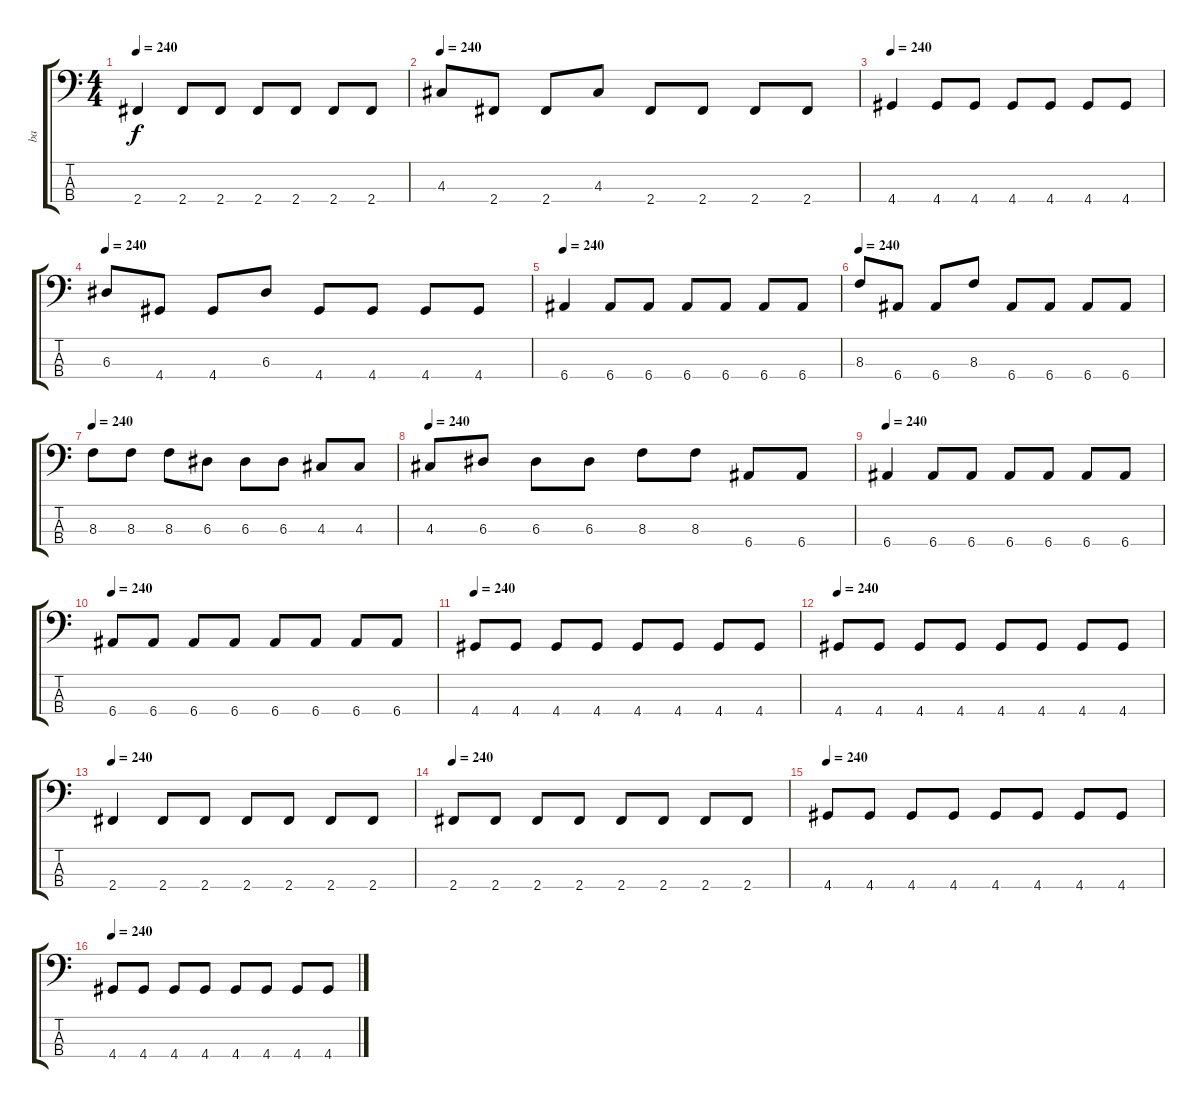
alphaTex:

\track ("ba" "ba") {instrument electricbasspick}
\staff {score tabs}
\tuning (G2 D2 A1 E1) {hide}
\ts (4 4)
\tempo 240
\clef f4
\ks c
2.4.4{dy f} 2.4.8 2.4.8 2.4.8 2.4.8 2.4.8 2.4.8 |
\tempo 240
4.3.8 2.4.8 2.4.8 4.3.8 2.4.8 2.4.8 2.4.8 2.4.8 |
\tempo 240
4.4.4 4.4.8 4.4.8 4.4.8 4.4.8 4.4.8 4.4.8 |
\tempo 240
6.3.8 4.4.8 4.4.8 6.3.8 4.4.8 4.4.8 4.4.8 4.4.8 |
\tempo 240
6.4.4 6.4.8 6.4.8 6.4.8 6.4.8 6.4.8 6.4.8 |
\tempo 240
8.3.8 6.4.8 6.4.8 8.3.8 6.4.8 6.4.8 6.4.8 6.4.8 |
\tempo 240
8.3.8 8.3.8 8.3.8 6.3.8 6.3.8 6.3.8 4.3.8 4.3.8 |
\tempo 240
4.3.8 6.3.8 6.3.8 6.3.8 8.3.8 8.3.8 6.4.8 6.4.8 |
\tempo 240
6.4.4 6.4.8 6.4.8 6.4.8 6.4.8 6.4.8 6.4.8 |
\tempo 240
6.4.8 6.4.8 6.4.8 6.4.8 6.4.8 6.4.8 6.4.8 6.4.8 |
\tempo 240
4.4.8 4.4.8 4.4.8 4.4.8 4.4.8 4.4.8 4.4.8 4.4.8 |
\tempo 240
4.4.8 4.4.8 4.4.8 4.4.8 4.4.8 4.4.8 4.4.8 4.4.8 |
\tempo 240
2.4.4 2.4.8 2.4.8 2.4.8 2.4.8 2.4.8 2.4.8 |
\tempo 240
2.4.8 2.4.8 2.4.8 2.4.8 2.4.8 2.4.8 2.4.8 2.4.8 |
\tempo 240
4.4.8 4.4.8 4.4.8 4.4.8 4.4.8 4.4.8 4.4.8 4.4.8 |
\tempo 240
4.4.8 4.4.8 4.4.8 4.4.8 4.4.8 4.4.8 4.4.8 4.4.8
